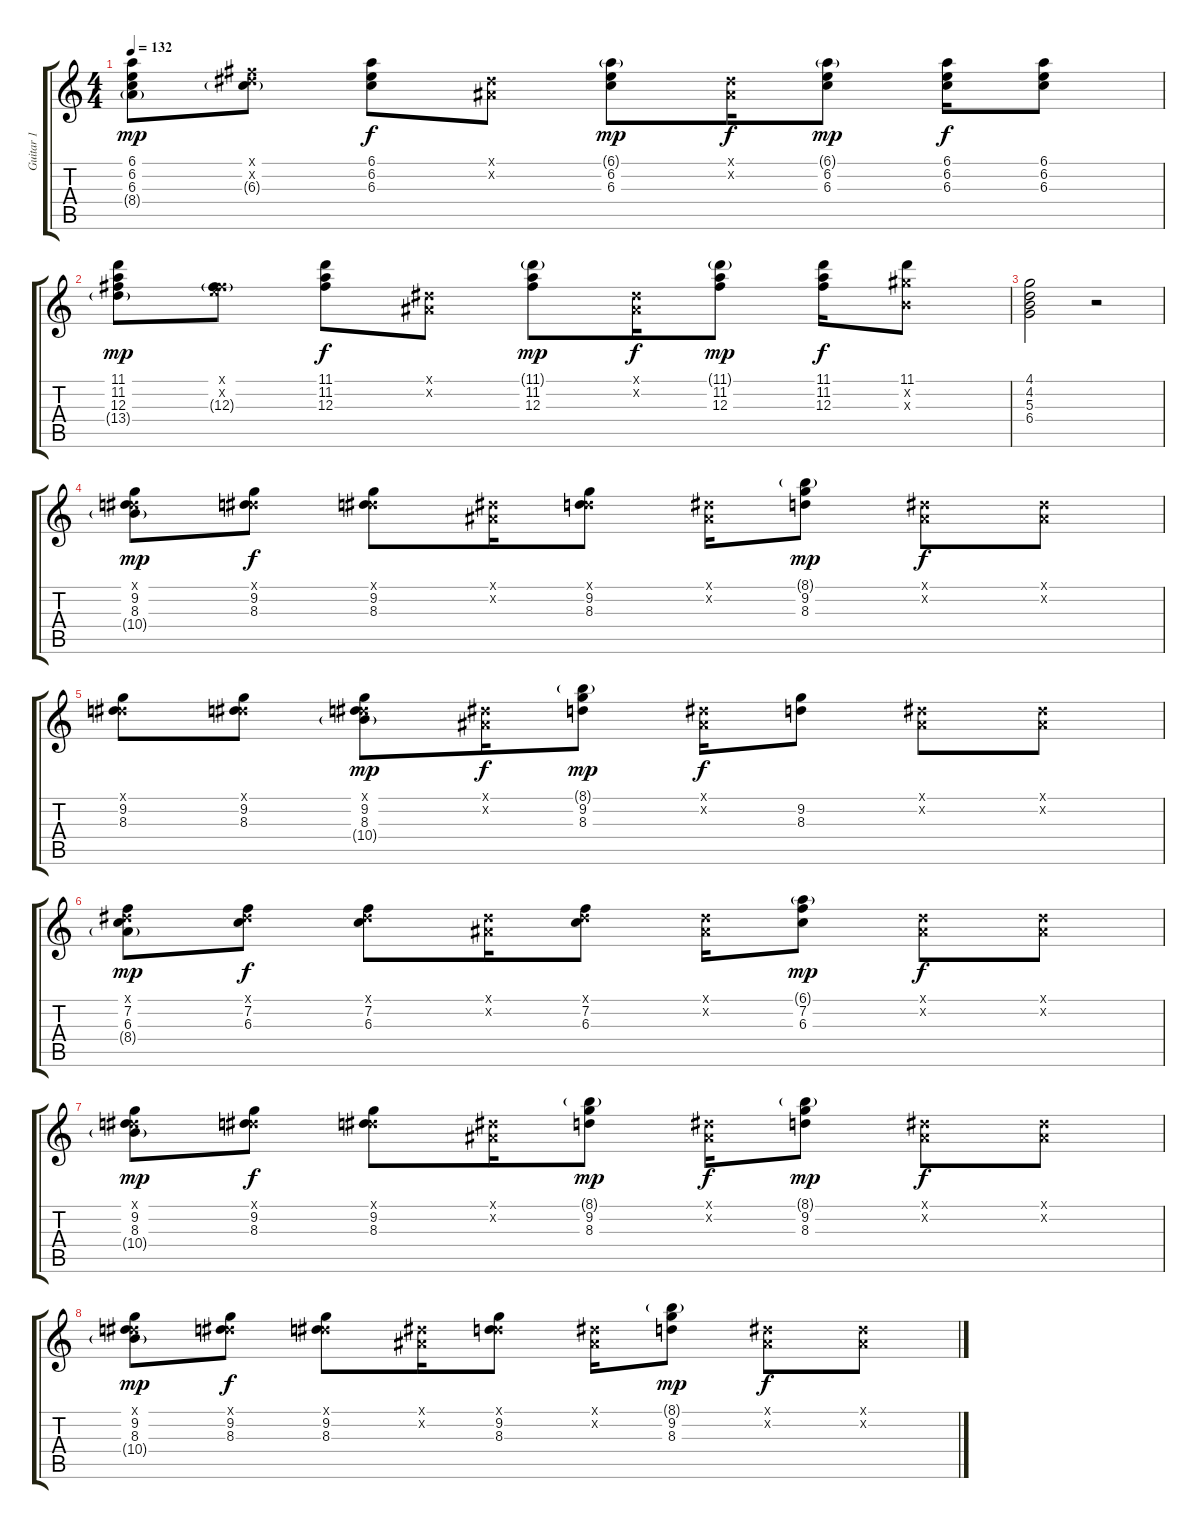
\track ("Guitar 1" "Guitar 1") {instrument electricguitarmuted}
\staff {score tabs}
\tuning (Eb4 Bb3 Gb3 Db3 Ab2 Eb2) {hide}
\ts (4 4)
\tempo 132
\clef g2
\ks c
(6.1 6.2 6.3 8.4{g}).8{dy mp} (0.1{x} 8.2{x} 6.3{g}).8 (6.1 6.2 6.3).8{dy f} (0.1{x} 0.2{x}).8 (6.1{g} 6.2 6.3).8{dy mp} (0.1{x} 0.2{x}).16{dy f} (6.1{g} 6.2 6.3).8{dy mp} (6.1 6.2 6.3).16{dy f} (6.1 6.2 6.3).8 |
(11.1 11.2 12.3 13.4{g}).8{dy mp} (1.1{x} 8.2{x} 12.3{g}).8 (11.1 11.2 12.3).8{dy f} (0.1{x} 0.2{x}).8 (11.1{g} 11.2 12.3).8{dy mp} (0.1{x} 0.2{x}).16{dy f} (11.1{g} 11.2 12.3).8{dy mp} (11.1 11.2 12.3).16{dy f} (11.1 10.2{x} 5.3{x}).8 |
(4.1 4.2 5.3 6.4).2 r.2 |
(0.1{x} 9.2 8.3 10.4{g}).8{dy mp volume 12} (0.1{x} 9.2 8.3).8{dy f} (0.1{x} 9.2 8.3).8 (0.1{x} 0.2{x}).16 (0.1{x} 9.2 8.3).8 (0.1{x} 0.2{x}).16 (8.1{g} 9.2 8.3).8{dy mp} (0.1{x} 0.2{x}).8{dy f} (0.1{x} 0.2{x}).8 |
(0.1{x} 9.2 8.3).8 (0.1{x} 9.2 8.3).8 (0.1{x} 9.2 8.3 10.4{g}).8{dy mp} (0.1{x} 0.2{x}).16{dy f} (8.1{g} 9.2 8.3).8{dy mp} (0.1{x} 0.2{x}).16{dy f} (9.2 8.3).8 (0.1{x} 0.2{x}).8 (0.1{x} 0.2{x}).8 |
(0.1{x} 7.2 6.3 8.4{g}).8{dy mp} (0.1{x} 7.2 6.3).8{dy f} (0.1{x} 7.2 6.3).8 (0.1{x} 0.2{x}).16 (0.1{x} 7.2 6.3).8 (0.1{x} 0.2{x}).16 (6.1{g} 7.2 6.3).8{dy mp} (0.1{x} 0.2{x}).8{dy f} (0.1{x} 0.2{x}).8 |
(0.1{x} 9.2 8.3 10.4{g}).8{dy mp} (0.1{x} 9.2 8.3).8{dy f} (0.1{x} 9.2 8.3).8 (0.1{x} 0.2{x}).16 (8.1{g} 9.2 8.3).8{dy mp} (0.1{x} 0.2{x}).16{dy f} (8.1{g} 9.2 8.3).8{dy mp} (0.1{x} 0.2{x}).8{dy f} (0.1{x} 0.2{x}).8 |
(0.1{x} 9.2 8.3 10.4{g}).8{dy mp} (0.1{x} 9.2 8.3).8{dy f} (0.1{x} 9.2 8.3).8 (0.1{x} 0.2{x}).16 (0.1{x} 9.2 8.3).8 (0.1{x} 0.2{x}).16 (8.1{g} 9.2 8.3).8{dy mp} (0.1{x} 0.2{x}).8{dy f} (0.1{x} 0.2{x}).8
